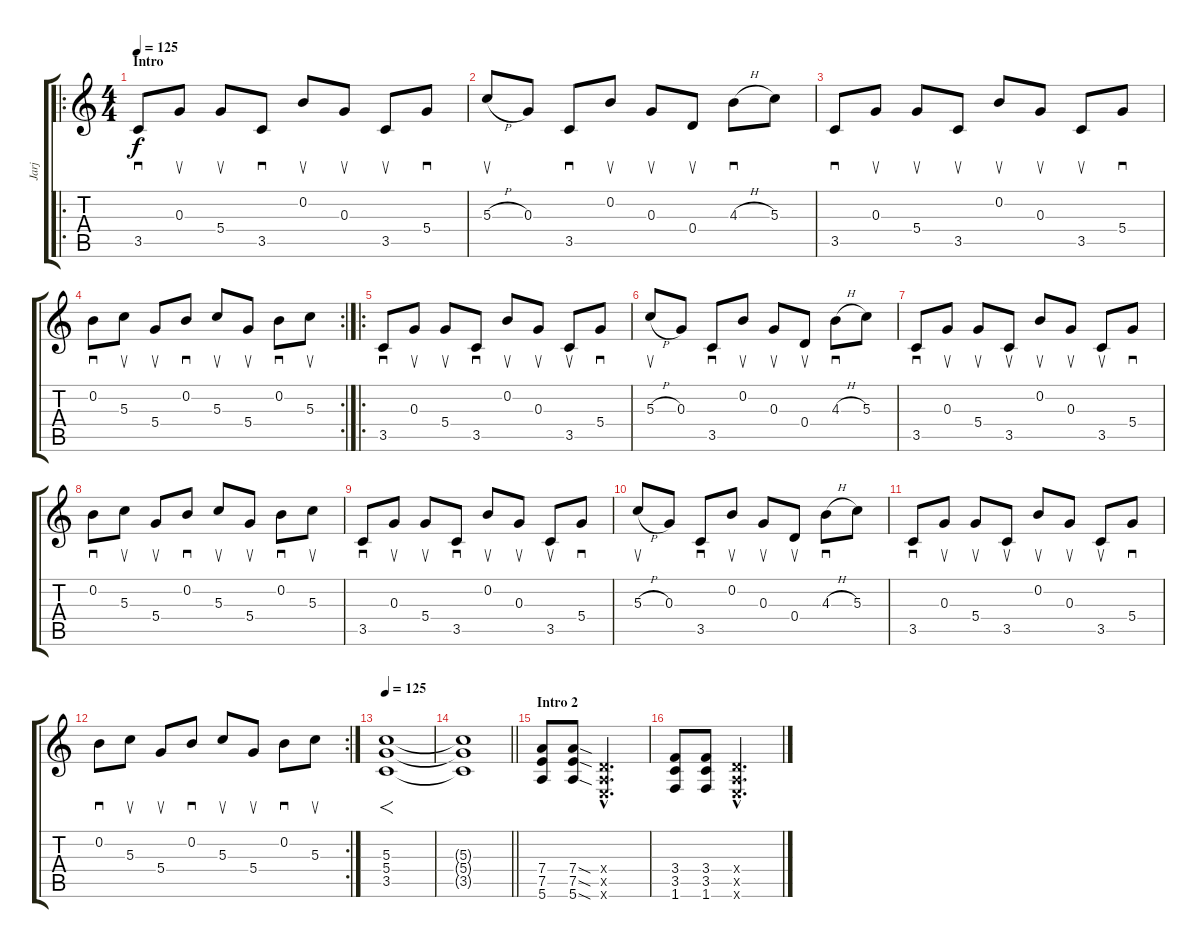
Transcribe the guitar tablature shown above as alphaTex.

\track ("Jarj" "Jarj") {instrument distortionguitar}
\staff {score tabs}
\tuning (E4 B3 G3 D3 A2 E2) {hide}
\ro
\ts (4 4)
\section ("" "Intro")
\tempo 125
\tempo 156
\tempo 125
\clef g2
\ks c
3.5.8{sd dy f instrument electricguitarclean} 0.3.8{su} 5.4.8{su} 3.5.8{sd} 0.2.8{su} 0.3.8{su} 3.5.8{su} 5.4.8{sd} |
5.3{h}.8{su} 0.3.8 3.5.8{sd} 0.2.8{su} 0.3.8{su} 0.4.8{su} 4.3{h}.8{sd} 5.3.8 |
3.5.8{sd} 0.3.8{su} 5.4.8{su} 3.5.8{su} 0.2.8{su} 0.3.8{su} 3.5.8{su} 5.4.8{sd} |
\rc 2
0.2.8{sd} 5.3.8{su} 5.4.8{su} 0.2.8{sd} 5.3.8{su} 5.4.8{su} 0.2.8{sd} 5.3.8{su} |
\ro
3.5.8{sd} 0.3.8{su} 5.4.8{su} 3.5.8{sd} 0.2.8{su} 0.3.8{su} 3.5.8{su} 5.4.8{sd} |
5.3{h}.8{su} 0.3.8 3.5.8{sd} 0.2.8{su} 0.3.8{su} 0.4.8{su} 4.3{h}.8{sd} 5.3.8 |
3.5.8{sd} 0.3.8{su} 5.4.8{su} 3.5.8{su} 0.2.8{su} 0.3.8{su} 3.5.8{su} 5.4.8{sd} |
0.2.8{sd} 5.3.8{su} 5.4.8{su} 0.2.8{sd} 5.3.8{su} 5.4.8{su} 0.2.8{sd} 5.3.8{su} |
3.5.8{sd} 0.3.8{su} 5.4.8{su} 3.5.8{sd} 0.2.8{su} 0.3.8{su} 3.5.8{su} 5.4.8{sd} |
5.3{h}.8{su} 0.3.8 3.5.8{sd} 0.2.8{su} 0.3.8{su} 0.4.8{su} 4.3{h}.8{sd} 5.3.8 |
3.5.8{sd} 0.3.8{su} 5.4.8{su} 3.5.8{su} 0.2.8{su} 0.3.8{su} 3.5.8{su} 5.4.8{sd} |
\rc 2
0.2.8{sd} 5.3.8{su} 5.4.8{su} 0.2.8{sd} 5.3.8{su} 5.4.8{su} 0.2.8{sd} 5.3.8{su} |
\tempo 125
(5.3 5.4 3.5).1{f volume 16} |
\barLineRight lightlight
(5.3{t} 5.4{t} 3.5{t}).1 |
\section ("" "Intro 2")
(7.4 7.5 5.6).8{instrument distortionguitar} (7.4{sod} 7.5{sod} 5.6{sod}).8 (0.4{hac x} 0.5{hac x} 0.6{hac x}).2{d} |
(3.4 3.5 1.6).8 (3.4 3.5 1.6).8 (0.4{hac x} 0.5{hac x} 0.6{hac x}).2{d}
